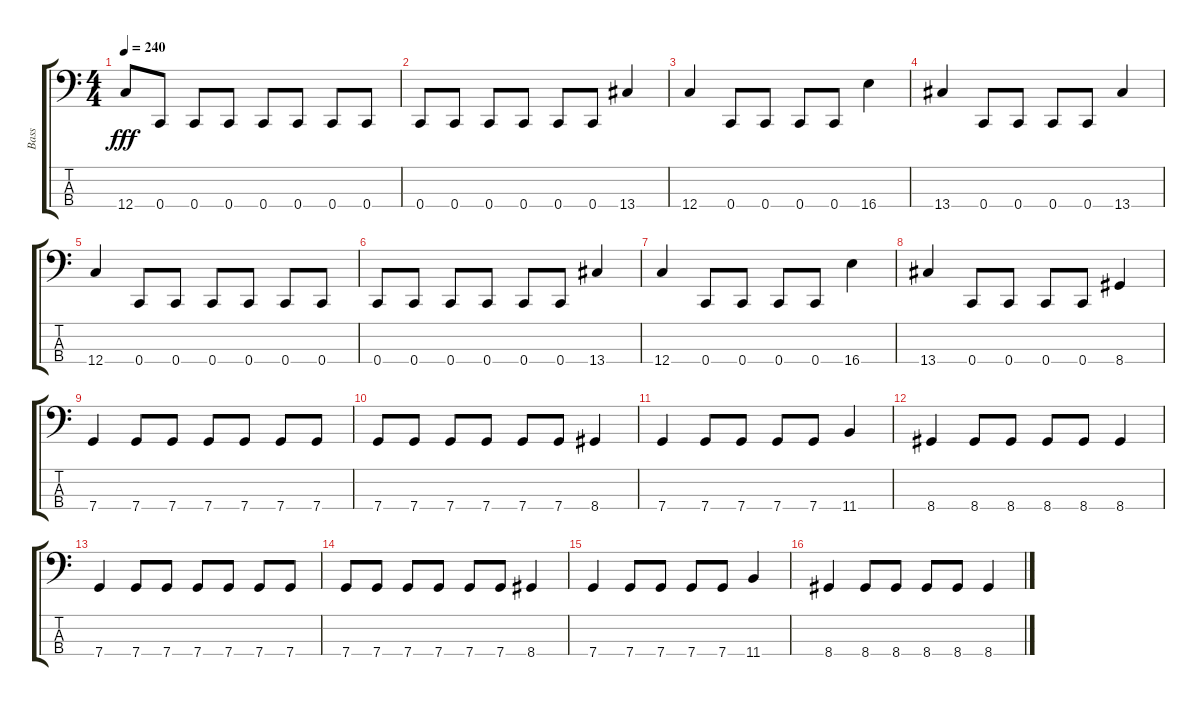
\track ("Bass" "Bass") {instrument electricbassfinger}
\staff {score tabs}
\tuning (Eb2 Bb1 F1 C1) {hide}
\ts (4 4)
\tempo 240
\clef f4
\ks c
12.4{t}.8{dy fff} 0.4.8 0.4.8 0.4.8 0.4.8 0.4.8 0.4.8 0.4.8 |
0.4.8 0.4.8 0.4.8 0.4.8 0.4.8 0.4.8 13.4.4 |
12.4.4 0.4.8 0.4.8 0.4.8 0.4.8 16.4.4 |
13.4.4 0.4.8 0.4.8 0.4.8 0.4.8 13.4.4 |
12.4.4 0.4.8 0.4.8 0.4.8 0.4.8 0.4.8 0.4.8 |
0.4.8 0.4.8 0.4.8 0.4.8 0.4.8 0.4.8 13.4.4 |
12.4.4 0.4.8 0.4.8 0.4.8 0.4.8 16.4.4 |
13.4.4 0.4.8 0.4.8 0.4.8 0.4.8 8.4.4 |
7.4.4 7.4.8 7.4.8 7.4.8 7.4.8 7.4.8 7.4.8 |
7.4.8 7.4.8 7.4.8 7.4.8 7.4.8 7.4.8 8.4.4 |
7.4.4 7.4.8 7.4.8 7.4.8 7.4.8 11.4.4 |
8.4.4 8.4.8 8.4.8 8.4.8 8.4.8 8.4.4 |
7.4.4 7.4.8 7.4.8 7.4.8 7.4.8 7.4.8 7.4.8 |
7.4.8 7.4.8 7.4.8 7.4.8 7.4.8 7.4.8 8.4.4 |
7.4.4 7.4.8 7.4.8 7.4.8 7.4.8 11.4.4 |
8.4.4 8.4.8 8.4.8 8.4.8 8.4.8 8.4.4
